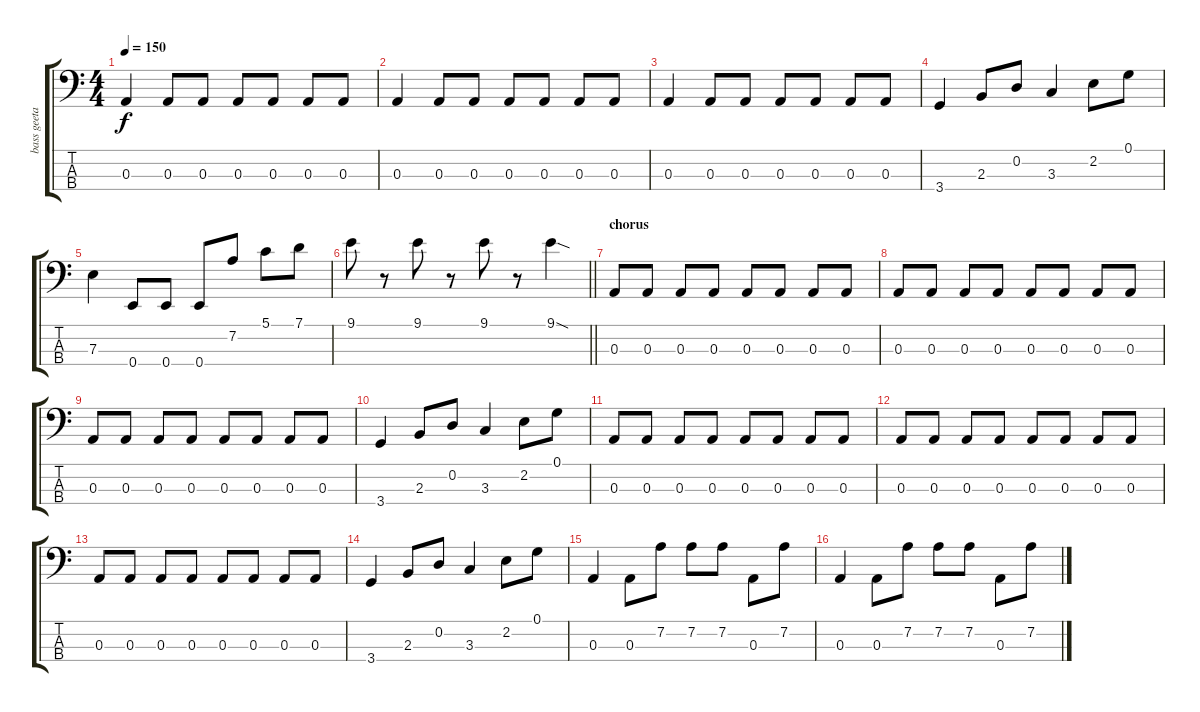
\track ("bass geetar" "bass geeta") {instrument electricbasspick}
\staff {score tabs}
\tuning (G2 D2 A1 E1) {hide}
\ts (4 4)
\tempo 150
\clef f4
\ks c
0.3.4{dy f} 0.3.8 0.3.8 0.3.8 0.3.8 0.3.8 0.3.8 |
0.3.4 0.3.8 0.3.8 0.3.8 0.3.8 0.3.8 0.3.8 |
0.3.4 0.3.8 0.3.8 0.3.8 0.3.8 0.3.8 0.3.8 |
3.4.4 2.3.8 0.2.8 3.3.4 2.2.8 0.1.8 |
7.3.4 0.4.8 0.4.8 0.4.8 7.2.8 5.1.8 7.1.8 |
\barLineRight lightlight
9.1.8 r.8 9.1.8 r.8 9.1.8 r.8 9.1{sod}.4 |
\section ("" "chorus")
0.3.8 0.3.8 0.3.8 0.3.8 0.3.8 0.3.8 0.3.8 0.3.8 |
0.3.8 0.3.8 0.3.8 0.3.8 0.3.8 0.3.8 0.3.8 0.3.8 |
0.3.8 0.3.8 0.3.8 0.3.8 0.3.8 0.3.8 0.3.8 0.3.8 |
3.4.4 2.3.8 0.2.8 3.3.4 2.2.8 0.1.8 |
0.3.8 0.3.8 0.3.8 0.3.8 0.3.8 0.3.8 0.3.8 0.3.8 |
0.3.8 0.3.8 0.3.8 0.3.8 0.3.8 0.3.8 0.3.8 0.3.8 |
0.3.8 0.3.8 0.3.8 0.3.8 0.3.8 0.3.8 0.3.8 0.3.8 |
3.4.4 2.3.8 0.2.8 3.3.4 2.2.8 0.1.8 |
0.3.4 0.3.8 7.2.8 7.2.8 7.2.8 0.3.8 7.2.8 |
0.3.4 0.3.8 7.2.8 7.2.8 7.2.8 0.3.8 7.2.8
